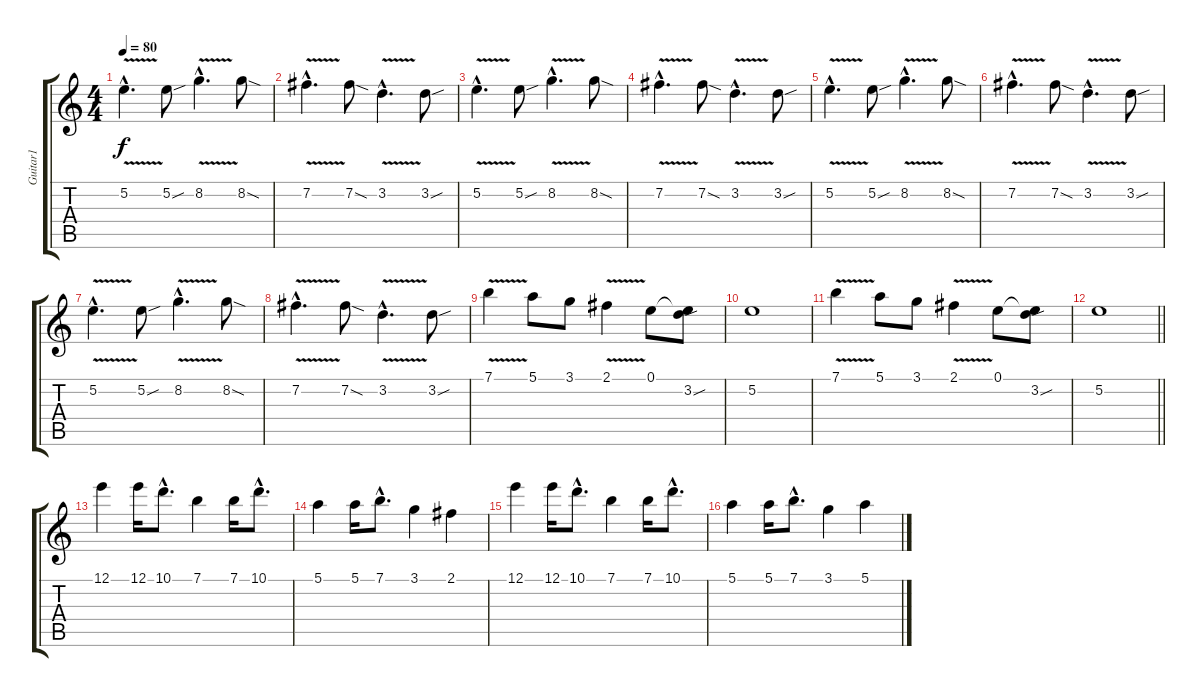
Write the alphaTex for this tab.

\track ("Guitar1" "Guitar1") {instrument acousticguitarsteel}
\staff {score tabs}
\tuning (E4 B3 G3 D3 A2 E2) {hide}
\ts (4 4)
\tempo 80
\clef g2
\ks c
5.2{v hac}.4{d dy f} 5.2{sou}.8 8.2{v hac}.4{d} 8.2{sod}.8 |
7.2{v hac}.4{d} 7.2{sod}.8 3.2{v hac}.4{d} 3.2{sou}.8 |
5.2{v hac}.4{d} 5.2{sou}.8 8.2{v hac}.4{d} 8.2{sod}.8 |
7.2{v hac}.4{d} 7.2{sod}.8 3.2{v hac}.4{d} 3.2{sou}.8 |
5.2{v hac}.4{d} 5.2{sou}.8 8.2{v hac}.4{d} 8.2{sod}.8 |
7.2{v hac}.4{d} 7.2{sod}.8 3.2{v hac}.4{d} 3.2{sou}.8 |
5.2{v hac}.4{d} 5.2{sou}.8 8.2{v hac}.4{d} 8.2{sod}.8 |
7.2{v hac}.4{d} 7.2{sod}.8 3.2{v hac}.4{d} 3.2{sou}.8 |
7.1{v}.4 5.1.8 3.1.8 2.1{v}.4 0.1.8 (0.1{t} 3.2{sou}).8 |
5.2.1 |
7.1{v}.4 5.1.8 3.1.8 2.1{v}.4 0.1.8 (0.1{t} 3.2{sou}).8 |
\barLineRight lightlight
5.2.1 |
12.1.4 12.1.16 10.1{hac}.8{d} 7.1.4 7.1.16 10.1{hac}.8{d} |
5.1.4 5.1.16 7.1{hac}.8{d} 3.1.4 2.1.4 |
12.1.4 12.1.16 10.1{hac}.8{d} 7.1.4 7.1.16 10.1{hac}.8{d} |
5.1.4 5.1.16 7.1{hac}.8{d} 3.1.4 5.1.4
